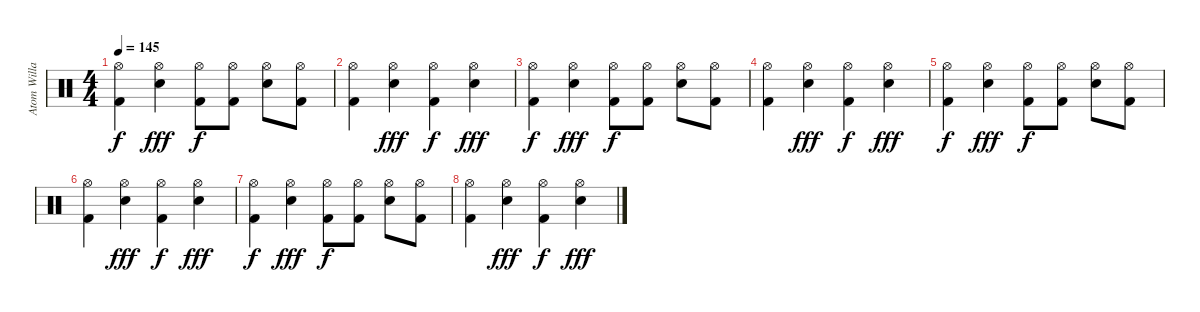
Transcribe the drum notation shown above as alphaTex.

\track ("Atom Willard" "Atom Willa") {instrument percussion}
\staff {score}
\articulation defaults
\ts (4 4)
\tempo 145
\clef neutral
\ks c
("Hi-Hat (open)" "Kick (hit) 2").4{dy f} ("Hi-Hat (open)" "Snare (hit) 2").4{dy fff} ("Hi-Hat (open)" "Kick (hit) 2").8{dy f} ("Hi-Hat (open)" "Kick (hit) 2").8 ("Hi-Hat (open)" "Snare (hit) 2").8 ("Hi-Hat (open)" "Kick (hit) 2").8 |
("Hi-Hat (open)" "Kick (hit) 2").4 ("Hi-Hat (open)" "Snare (hit) 2").4{dy fff} ("Hi-Hat (open)" "Kick (hit) 2").4{dy f} ("Hi-Hat (open)" "Snare (hit) 2").4{dy fff} |
("Hi-Hat (open)" "Kick (hit) 2").4{dy f} ("Hi-Hat (open)" "Snare (hit) 2").4{dy fff} ("Hi-Hat (open)" "Kick (hit) 2").8{dy f} ("Hi-Hat (open)" "Kick (hit) 2").8 ("Hi-Hat (open)" "Snare (hit) 2").8 ("Hi-Hat (open)" "Kick (hit) 2").8 |
("Hi-Hat (open)" "Kick (hit) 2").4 ("Hi-Hat (open)" "Snare (hit) 2").4{dy fff} ("Hi-Hat (open)" "Kick (hit) 2").4{dy f} ("Hi-Hat (open)" "Snare (hit) 2").4{dy fff} |
("Hi-Hat (open)" "Kick (hit) 2").4{dy f} ("Hi-Hat (open)" "Snare (hit) 2").4{dy fff} ("Hi-Hat (open)" "Kick (hit) 2").8{dy f} ("Hi-Hat (open)" "Kick (hit) 2").8 ("Hi-Hat (open)" "Snare (hit) 2").8 ("Hi-Hat (open)" "Kick (hit) 2").8 |
("Hi-Hat (open)" "Kick (hit) 2").4 ("Hi-Hat (open)" "Snare (hit) 2").4{dy fff} ("Hi-Hat (open)" "Kick (hit) 2").4{dy f} ("Hi-Hat (open)" "Snare (hit) 2").4{dy fff} |
("Hi-Hat (open)" "Kick (hit) 2").4{dy f} ("Hi-Hat (open)" "Snare (hit) 2").4{dy fff} ("Hi-Hat (open)" "Kick (hit) 2").8{dy f} ("Hi-Hat (open)" "Kick (hit) 2").8 ("Hi-Hat (open)" "Snare (hit) 2").8 ("Hi-Hat (open)" "Kick (hit) 2").8 |
("Hi-Hat (open)" "Kick (hit) 2").4 ("Hi-Hat (open)" "Snare (hit) 2").4{dy fff} ("Hi-Hat (open)" "Kick (hit) 2").4{dy f} ("Hi-Hat (open)" "Snare (hit) 2").4{dy fff}
